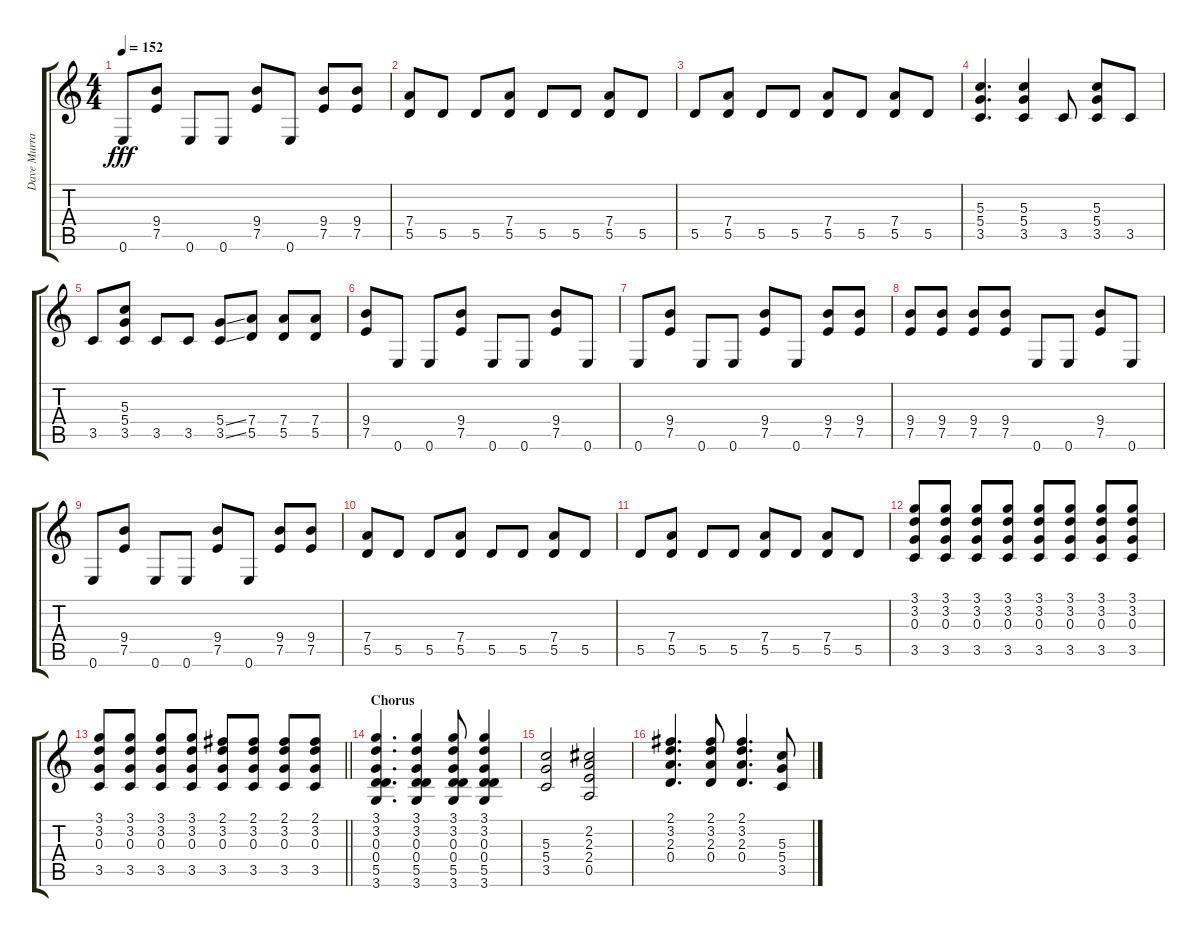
\track ("Dave Murray" "Dave Murra") {instrument distortionguitar}
\staff {score tabs}
\tuning (E4 B3 G3 D3 A2 E2) {hide}
\ts (4 4)
\tempo 152
\clef g2
\ks c
0.6.8{dy fff} (9.4 7.5).8 0.6.8 0.6.8 (9.4 7.5).8 0.6.8 (9.4 7.5).8 (9.4 7.5).8 |
(7.4 5.5).8 5.5.8 5.5.8 (7.4 5.5).8 5.5.8 5.5.8 (7.4 5.5).8 5.5.8 |
5.5.8 (7.4 5.5).8 5.5.8 5.5.8 (7.4 5.5).8 5.5.8 (7.4 5.5).8 5.5.8 |
(5.3 5.4 3.5).4{d} (5.3 5.4 3.5).4 3.5.8 (5.3 5.4 3.5).8 3.5.8 |
3.5.8 (5.3 5.4 3.5).8 3.5.8 3.5.8 (5.4{ss} 3.5{ss}).8 (7.4 5.5).8 (7.4 5.5).8 (7.4 5.5).8 |
(9.4 7.5).8 0.6.8 0.6.8 (9.4 7.5).8 0.6.8 0.6.8 (9.4 7.5).8 0.6.8 |
0.6.8 (9.4 7.5).8 0.6.8 0.6.8 (9.4 7.5).8 0.6.8 (9.4 7.5).8 (9.4 7.5).8 |
(9.4 7.5).8 (9.4 7.5).8 (9.4 7.5).8 (9.4 7.5).8 0.6.8 0.6.8 (9.4 7.5).8 0.6.8 |
0.6.8 (9.4 7.5).8 0.6.8 0.6.8 (9.4 7.5).8 0.6.8 (9.4 7.5).8 (9.4 7.5).8 |
(7.4 5.5).8 5.5.8 5.5.8 (7.4 5.5).8 5.5.8 5.5.8 (7.4 5.5).8 5.5.8 |
5.5.8 (7.4 5.5).8 5.5.8 5.5.8 (7.4 5.5).8 5.5.8 (7.4 5.5).8 5.5.8 |
(3.1 3.2 0.3 3.5).8 (3.1 3.2 0.3 3.5).8 (3.1 3.2 0.3 3.5).8 (3.1 3.2 0.3 3.5).8 (3.1 3.2 0.3 3.5).8 (3.1 3.2 0.3 3.5).8 (3.1 3.2 0.3 3.5).8 (3.1 3.2 0.3 3.5).8 |
\barLineRight lightlight
(3.1 3.2 0.3 3.5).8 (3.1 3.2 0.3 3.5).8 (3.1 3.2 0.3 3.5).8 (3.1 3.2 0.3 3.5).8 (2.1 3.2 0.3 3.5).8 (2.1 3.2 0.3 3.5).8 (2.1 3.2 0.3 3.5).8 (2.1 3.2 0.3 3.5).8 |
\section ("" "Chorus")
(3.1 3.2 0.3 0.4 5.5 3.6).4{d} (3.1 3.2 0.3 0.4 5.5 3.6).4 (3.1 3.2 0.3 0.4 5.5 3.6).8 (3.1 3.2 0.3 0.4 5.5 3.6).4 |
(5.3 5.4 3.5).2 (2.2 2.3 2.4 0.5).2 |
(2.1 3.2 2.3 0.4).4{d} (2.1 3.2 2.3 0.4).8 (2.1 3.2 2.3 0.4).4{d} (5.3 5.4 3.5).8
